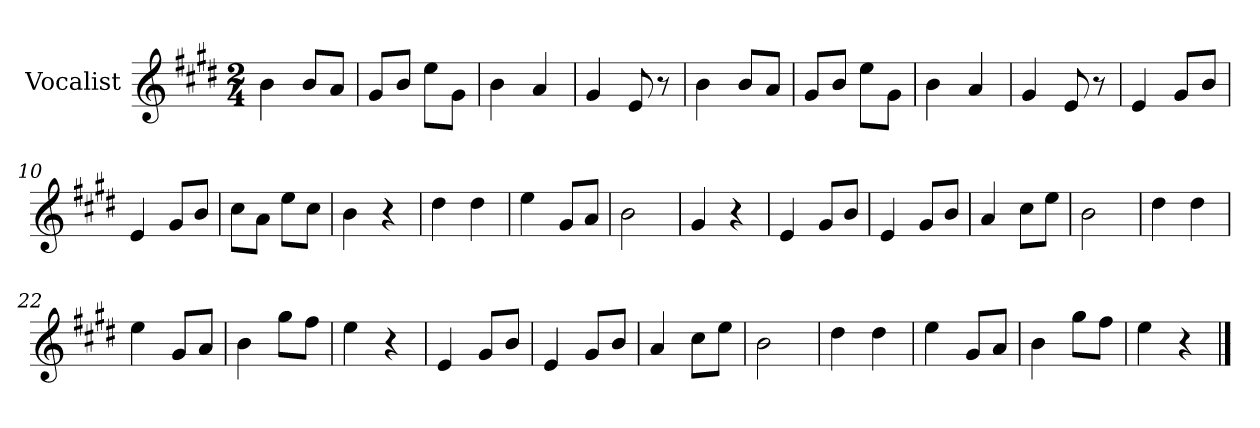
**kern
*part1
*staff1
*I"Vocalist
*k[f#c#g#d#]
*E:
*M2/4
=1
4b
8bL
8aJ
=2
8g#L
8bJ
8eeL
8g#J
=3
4b
4a
=4
4g#
8e
8r
=5
4b
8bL
8aJ
=6
8g#L
8bJ
8eeL
8g#J
=7
4b
4a
=8
4g#
8e
8r
=9
4e
8g#L
8bJ
=10
4e
8g#L
8bJ
=11
8cc#L
8aJ
8eeL
8cc#J
=12
4b
4r
=13
4dd#
4dd#
=14
4ee
8g#L
8aJ
=15
2b
=16
4g#
4r
=17
4e
8g#L
8bJ
=18
4e
8g#L
8bJ
=19
4a
8cc#L
8eeJ
=20
2b
=21
4dd#
4dd#
=22
4ee
8g#L
8aJ
=23
4b
8gg#L
8ff#J
=24
4ee
4r
=25
4e
8g#L
8bJ
=26
4e
8g#L
8bJ
=27
4a
8cc#L
8eeJ
=28
2b
=29
4dd#
4dd#
=30
4ee
8g#L
8aJ
=31
4b
8gg#L
8ff#J
=32
4ee
4r
==
*-
